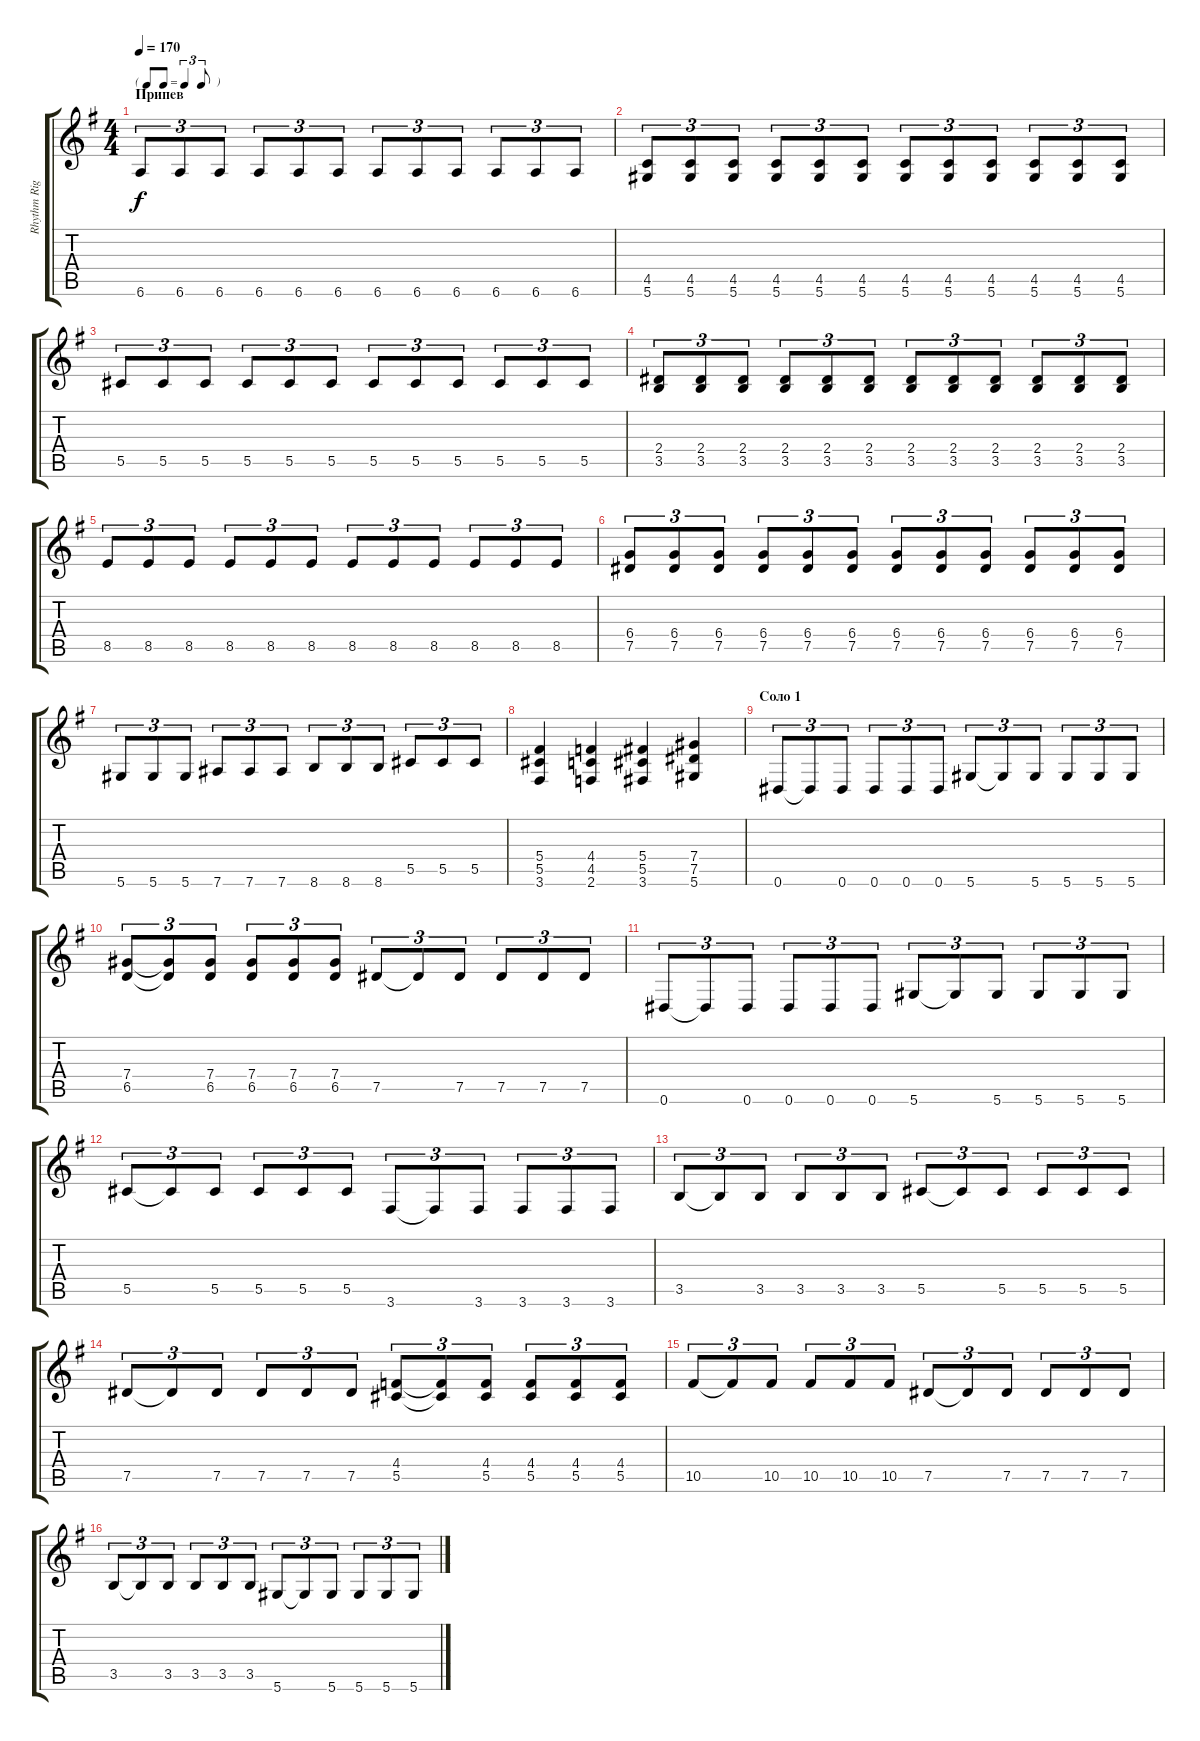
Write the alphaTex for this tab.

\track ("Rhythm Right" "Rhythm Rig") {instrument overdrivenguitar}
\staff {score tabs}
\tuning (Eb4 Bb3 Gb3 Db3 Ab2 Eb2) {hide}
\ts (4 4)
\tf triplet8th
\section ("" "Припев")
\tempo 170
\clef g2
\ks eminor
6.6.8{tu (3 2) dy f} 6.6.8{tu (3 2)} 6.6.8{tu (3 2)} 6.6.8{tu (3 2)} 6.6.8{tu (3 2)} 6.6.8{tu (3 2)} 6.6.8{tu (3 2)} 6.6.8{tu (3 2)} 6.6.8{tu (3 2)} 6.6.8{tu (3 2)} 6.6.8{tu (3 2)} 6.6.8{tu (3 2)} |
(4.5 5.6).8{tu (3 2)} (4.5 5.6).8{tu (3 2)} (4.5 5.6).8{tu (3 2)} (4.5 5.6).8{tu (3 2)} (4.5 5.6).8{tu (3 2)} (4.5 5.6).8{tu (3 2)} (4.5 5.6).8{tu (3 2)} (4.5 5.6).8{tu (3 2)} (4.5 5.6).8{tu (3 2)} (4.5 5.6).8{tu (3 2)} (4.5 5.6).8{tu (3 2)} (4.5 5.6).8{tu (3 2)} |
5.5.8{tu (3 2)} 5.5.8{tu (3 2)} 5.5.8{tu (3 2)} 5.5.8{tu (3 2)} 5.5.8{tu (3 2)} 5.5.8{tu (3 2)} 5.5.8{tu (3 2)} 5.5.8{tu (3 2)} 5.5.8{tu (3 2)} 5.5.8{tu (3 2)} 5.5.8{tu (3 2)} 5.5.8{tu (3 2)} |
(2.4 3.5).8{tu (3 2)} (2.4 3.5).8{tu (3 2)} (2.4 3.5).8{tu (3 2)} (2.4 3.5).8{tu (3 2)} (2.4 3.5).8{tu (3 2)} (2.4 3.5).8{tu (3 2)} (2.4 3.5).8{tu (3 2)} (2.4 3.5).8{tu (3 2)} (2.4 3.5).8{tu (3 2)} (2.4 3.5).8{tu (3 2)} (2.4 3.5).8{tu (3 2)} (2.4 3.5).8{tu (3 2)} |
8.5.8{tu (3 2)} 8.5.8{tu (3 2)} 8.5.8{tu (3 2)} 8.5.8{tu (3 2)} 8.5.8{tu (3 2)} 8.5.8{tu (3 2)} 8.5.8{tu (3 2)} 8.5.8{tu (3 2)} 8.5.8{tu (3 2)} 8.5.8{tu (3 2)} 8.5.8{tu (3 2)} 8.5.8{tu (3 2)} |
(6.4 7.5).8{tu (3 2)} (6.4 7.5).8{tu (3 2)} (6.4 7.5).8{tu (3 2)} (6.4 7.5).8{tu (3 2)} (6.4 7.5).8{tu (3 2)} (6.4 7.5).8{tu (3 2)} (6.4 7.5).8{tu (3 2)} (6.4 7.5).8{tu (3 2)} (6.4 7.5).8{tu (3 2)} (6.4 7.5).8{tu (3 2)} (6.4 7.5).8{tu (3 2)} (6.4 7.5).8{tu (3 2)} |
5.6.8{tu (3 2)} 5.6.8{tu (3 2)} 5.6.8{tu (3 2)} 7.6.8{tu (3 2)} 7.6.8{tu (3 2)} 7.6.8{tu (3 2)} 8.6.8{tu (3 2)} 8.6.8{tu (3 2)} 8.6.8{tu (3 2)} 5.5.8{tu (3 2)} 5.5.8{tu (3 2)} 5.5.8{tu (3 2)} |
(5.4 5.5 3.6).4 (4.4 4.5 2.6).4 (5.4 5.5 3.6).4 (7.4 7.5 5.6).4 |
\section ("" "Соло 1")
0.6.8{tu (3 2) volume 13} 0.6{t}.8{tu (3 2)} 0.6.8{tu (3 2)} 0.6.8{tu (3 2)} 0.6.8{tu (3 2)} 0.6.8{tu (3 2)} 5.6.8{tu (3 2)} 5.6{t}.8{tu (3 2)} 5.6.8{tu (3 2)} 5.6.8{tu (3 2)} 5.6.8{tu (3 2)} 5.6.8{tu (3 2)} |
(7.4 6.5).8{tu (3 2)} (7.4{t} 6.5{t}).8{tu (3 2)} (7.4 6.5).8{tu (3 2)} (7.4 6.5).8{tu (3 2)} (7.4 6.5).8{tu (3 2)} (7.4 6.5).8{tu (3 2)} 7.5.8{tu (3 2)} 7.5{t}.8{tu (3 2)} 7.5.8{tu (3 2)} 7.5.8{tu (3 2)} 7.5.8{tu (3 2)} 7.5.8{tu (3 2)} |
0.6.8{tu (3 2)} 0.6{t}.8{tu (3 2)} 0.6.8{tu (3 2)} 0.6.8{tu (3 2)} 0.6.8{tu (3 2)} 0.6.8{tu (3 2)} 5.6.8{tu (3 2)} 5.6{t}.8{tu (3 2)} 5.6.8{tu (3 2)} 5.6.8{tu (3 2)} 5.6.8{tu (3 2)} 5.6.8{tu (3 2)} |
5.5.8{tu (3 2)} 5.5{t}.8{tu (3 2)} 5.5.8{tu (3 2)} 5.5.8{tu (3 2)} 5.5.8{tu (3 2)} 5.5.8{tu (3 2)} 3.6.8{tu (3 2)} 3.6{t}.8{tu (3 2)} 3.6.8{tu (3 2)} 3.6.8{tu (3 2)} 3.6.8{tu (3 2)} 3.6.8{tu (3 2)} |
3.5.8{tu (3 2)} 3.5{t}.8{tu (3 2)} 3.5.8{tu (3 2)} 3.5.8{tu (3 2)} 3.5.8{tu (3 2)} 3.5.8{tu (3 2)} 5.5.8{tu (3 2)} 5.5{t}.8{tu (3 2)} 5.5.8{tu (3 2)} 5.5.8{tu (3 2)} 5.5.8{tu (3 2)} 5.5.8{tu (3 2)} |
7.5.8{tu (3 2)} 7.5{t}.8{tu (3 2)} 7.5.8{tu (3 2)} 7.5.8{tu (3 2)} 7.5.8{tu (3 2)} 7.5.8{tu (3 2)} (4.4 5.5).8{tu (3 2)} (4.4{t} 5.5{t}).8{tu (3 2)} (4.4 5.5).8{tu (3 2)} (4.4 5.5).8{tu (3 2)} (4.4 5.5).8{tu (3 2)} (4.4 5.5).8{tu (3 2)} |
10.5.8{tu (3 2)} 10.5{t}.8{tu (3 2)} 10.5.8{tu (3 2)} 10.5.8{tu (3 2)} 10.5.8{tu (3 2)} 10.5.8{tu (3 2)} 7.5.8{tu (3 2)} 7.5{t}.8{tu (3 2)} 7.5.8{tu (3 2)} 7.5.8{tu (3 2)} 7.5.8{tu (3 2)} 7.5.8{tu (3 2)} |
3.5.8{tu (3 2)} 3.5{t}.8{tu (3 2)} 3.5.8{tu (3 2)} 3.5.8{tu (3 2)} 3.5.8{tu (3 2)} 3.5.8{tu (3 2)} 5.6.8{tu (3 2)} 5.6{t}.8{tu (3 2)} 5.6.8{tu (3 2)} 5.6.8{tu (3 2)} 5.6.8{tu (3 2)} 5.6.8{tu (3 2)}
